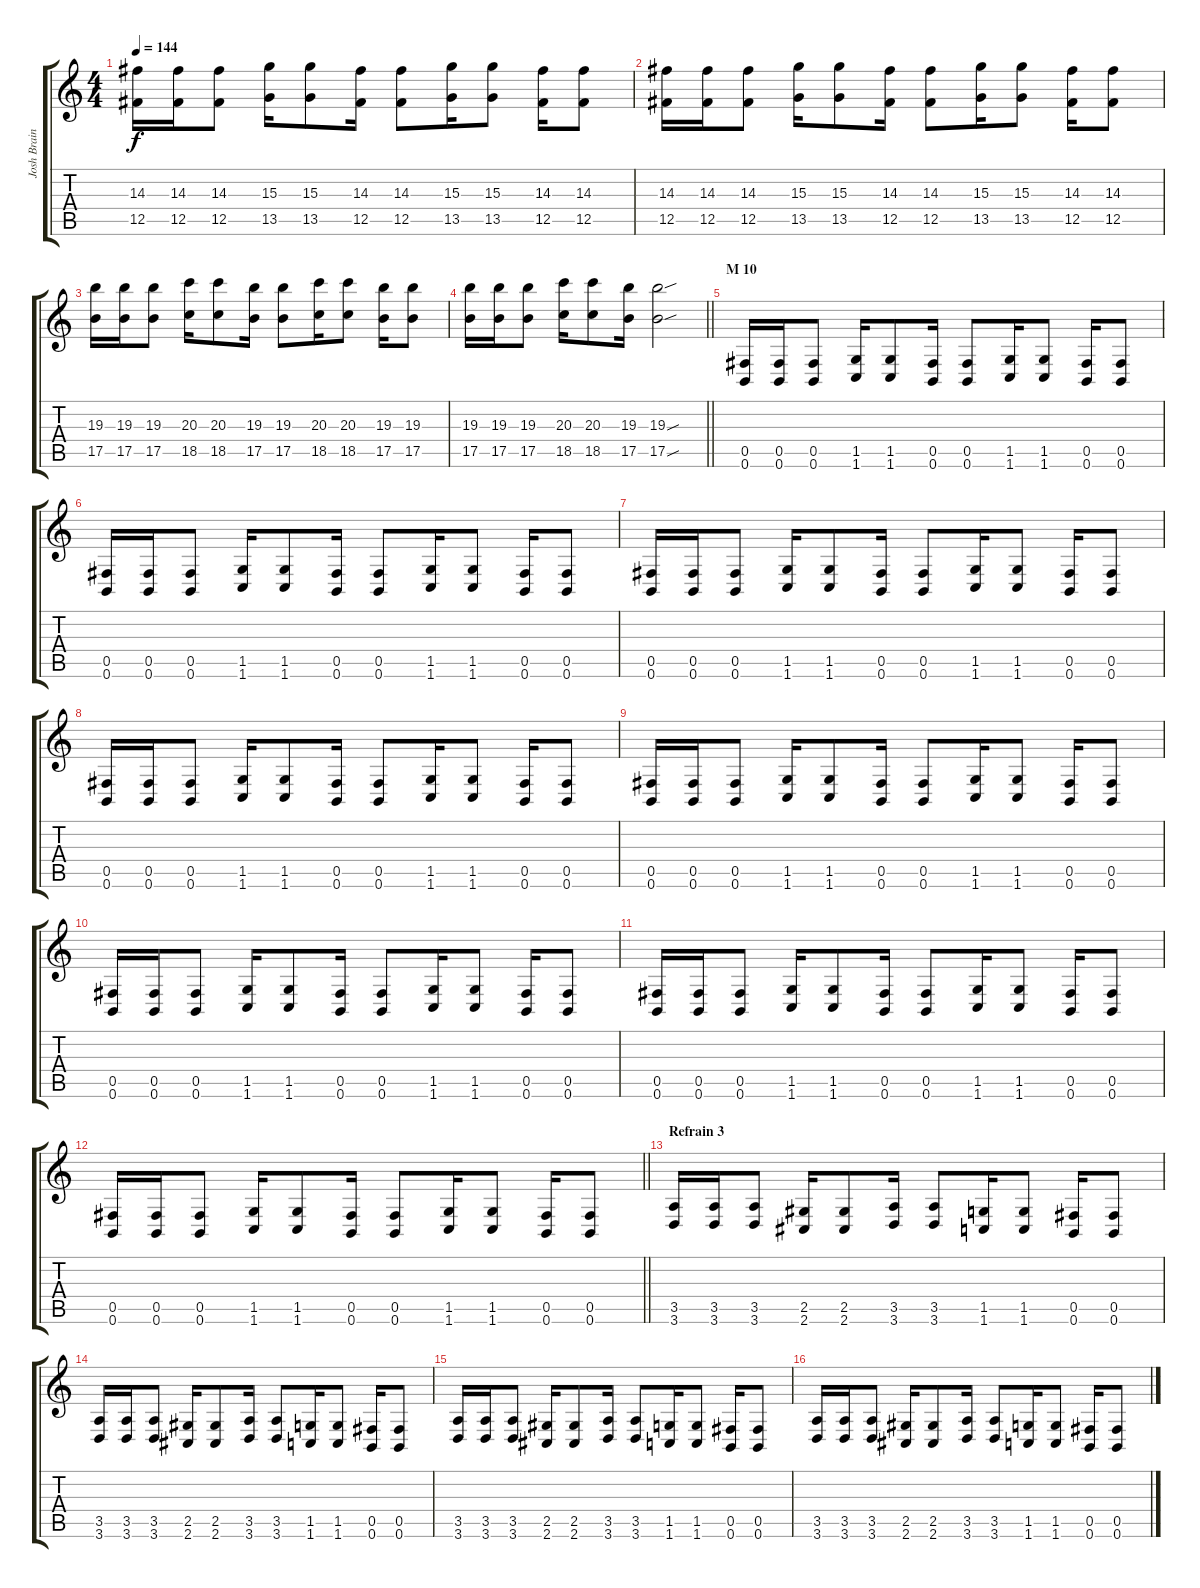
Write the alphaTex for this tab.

\track ("Josh Brainard" "Josh Brain") {instrument distortionguitar}
\staff {score tabs}
\tuning (Db4 Ab3 E3 B2 Gb2 B1) {hide}
\ts (4 4)
\tempo 144
\clef g2
\ks c
(14.3 12.5).16{dy f} (14.3 12.5).16 (14.3 12.5).8 (15.3 13.5).16 (15.3 13.5).8 (14.3 12.5).16 (14.3 12.5).8 (15.3 13.5).16 (15.3 13.5).8 (14.3 12.5).16 (14.3 12.5).8 |
(14.3 12.5).16 (14.3 12.5).16 (14.3 12.5).8 (15.3 13.5).16 (15.3 13.5).8 (14.3 12.5).16 (14.3 12.5).8 (15.3 13.5).16 (15.3 13.5).8 (14.3 12.5).16 (14.3 12.5).8 |
(19.3 17.5).16 (19.3 17.5).16 (19.3 17.5).8 (20.3 18.5).16 (20.3 18.5).8 (19.3 17.5).16 (19.3 17.5).8 (20.3 18.5).16 (20.3 18.5).8 (19.3 17.5).16 (19.3 17.5).8 |
\barLineRight lightlight
(19.3 17.5).16 (19.3 17.5).16 (19.3 17.5).8 (20.3 18.5).16 (20.3 18.5).8 (19.3 17.5).16 (19.3{sou} 17.5{sou}).2 |
\section ("" "M 10")
(0.5 0.6).16 (0.5 0.6).16 (0.5 0.6).8 (1.5 1.6).16 (1.5 1.6).8 (0.5 0.6).16 (0.5 0.6).8 (1.5 1.6).16 (1.5 1.6).8 (0.5 0.6).16 (0.5 0.6).8 |
(0.5 0.6).16 (0.5 0.6).16 (0.5 0.6).8 (1.5 1.6).16 (1.5 1.6).8 (0.5 0.6).16 (0.5 0.6).8 (1.5 1.6).16 (1.5 1.6).8 (0.5 0.6).16 (0.5 0.6).8 |
(0.5 0.6).16 (0.5 0.6).16 (0.5 0.6).8 (1.5 1.6).16 (1.5 1.6).8 (0.5 0.6).16 (0.5 0.6).8 (1.5 1.6).16 (1.5 1.6).8 (0.5 0.6).16 (0.5 0.6).8 |
(0.5 0.6).16 (0.5 0.6).16 (0.5 0.6).8 (1.5 1.6).16 (1.5 1.6).8 (0.5 0.6).16 (0.5 0.6).8 (1.5 1.6).16 (1.5 1.6).8 (0.5 0.6).16 (0.5 0.6).8 |
(0.5 0.6).16 (0.5 0.6).16 (0.5 0.6).8 (1.5 1.6).16 (1.5 1.6).8 (0.5 0.6).16 (0.5 0.6).8 (1.5 1.6).16 (1.5 1.6).8 (0.5 0.6).16 (0.5 0.6).8 |
(0.5 0.6).16 (0.5 0.6).16 (0.5 0.6).8 (1.5 1.6).16 (1.5 1.6).8 (0.5 0.6).16 (0.5 0.6).8 (1.5 1.6).16 (1.5 1.6).8 (0.5 0.6).16 (0.5 0.6).8 |
(0.5 0.6).16 (0.5 0.6).16 (0.5 0.6).8 (1.5 1.6).16 (1.5 1.6).8 (0.5 0.6).16 (0.5 0.6).8 (1.5 1.6).16 (1.5 1.6).8 (0.5 0.6).16 (0.5 0.6).8 |
\barLineRight lightlight
(0.5 0.6).16 (0.5 0.6).16 (0.5 0.6).8 (1.5 1.6).16 (1.5 1.6).8 (0.5 0.6).16 (0.5 0.6).8 (1.5 1.6).16 (1.5 1.6).8 (0.5 0.6).16 (0.5 0.6).8 |
\section ("" "Refrain 3")
(3.5 3.6).16 (3.5 3.6).16 (3.5 3.6).8 (2.5 2.6).16 (2.5 2.6).8 (3.5 3.6).16 (3.5 3.6).8 (1.5 1.6).16 (1.5 1.6).8 (0.5 0.6).16 (0.5 0.6).8 |
(3.5 3.6).16 (3.5 3.6).16 (3.5 3.6).8 (2.5 2.6).16 (2.5 2.6).8 (3.5 3.6).16 (3.5 3.6).8 (1.5 1.6).16 (1.5 1.6).8 (0.5 0.6).16 (0.5 0.6).8 |
(3.5 3.6).16 (3.5 3.6).16 (3.5 3.6).8 (2.5 2.6).16 (2.5 2.6).8 (3.5 3.6).16 (3.5 3.6).8 (1.5 1.6).16 (1.5 1.6).8 (0.5 0.6).16 (0.5 0.6).8 |
(3.5 3.6).16 (3.5 3.6).16 (3.5 3.6).8 (2.5 2.6).16 (2.5 2.6).8 (3.5 3.6).16 (3.5 3.6).8 (1.5 1.6).16 (1.5 1.6).8 (0.5 0.6).16 (0.5 0.6).8
